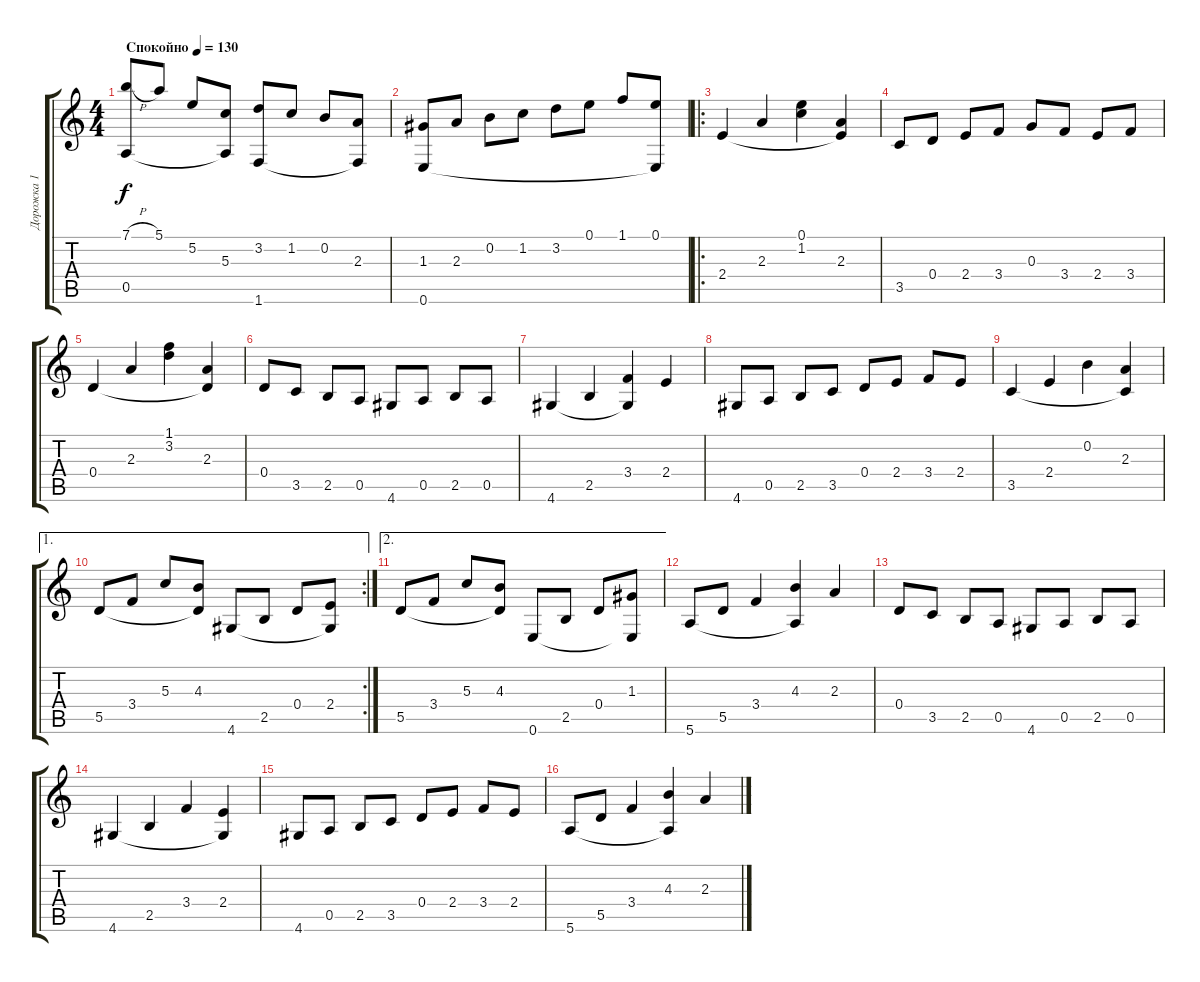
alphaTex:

\track ("Дорожка 1" "Дорожка 1") {instrument acousticguitarnylon}
\staff {score tabs}
\tuning (E4 B3 G3 D3 A2 E2) {hide}
\ts (4 4)
\tempo (130 "Спокойно")
\clef g2
\ks aminor
(7.1{h} 0.5).8{dy f instrument acousticguitarnylon} 5.1.8 5.2.8 (5.3 0.5{t}).8 (3.2 1.6).8 1.2.8 0.2.8 (2.3 1.6{t}).8 |
(1.3 0.6).8 2.3.8 0.2.8 1.2.8 3.2.8 0.1.8 1.1.8 (0.1 0.6{t}).8 |
\ro
2.4.4 2.3.4 (0.1 1.2).4 (2.3 2.4{t}).4 |
3.5.8 0.4.8 2.4.8 3.4.8 0.3.8 3.4.8 2.4.8 3.4.8 |
0.4.4 2.3.4 (1.1 3.2).4 (2.3 0.4{t}).4 |
0.4.8 3.5.8 2.5.8 0.5.8 4.6.8 0.5.8 2.5.8 0.5.8 |
4.6.4 2.5.4 (3.4 4.6{t}).4 2.4.4 |
4.6.8 0.5.8 2.5.8 3.5.8 0.4.8 2.4.8 3.4.8 2.4.8 |
3.5.4 2.4.4 0.2.4 (2.3 3.5{t}).4 |
\ae 1
\rc 2
5.5.8 3.4.8 5.3.8 (4.3 5.5{t}).8 4.6.8 2.5.8 0.4.8 (2.4 4.6{t}).8 |
\ae 2
5.5.8 3.4.8 5.3.8 (4.3 5.5{t}).8 0.6.8 2.5.8 0.4.8 (1.3 0.6{t}).8 |
5.6.8 5.5.8 3.4.4 (4.3 5.6{t}).4 2.3.4 |
0.4.8 3.5.8 2.5.8 0.5.8 4.6.8 0.5.8 2.5.8 0.5.8 |
4.6.4 2.5.4 3.4.4 (2.4 4.6{t}).4 |
4.6.8 0.5.8 2.5.8 3.5.8 0.4.8 2.4.8 3.4.8 2.4.8 |
5.6.8 5.5.8 3.4.4 (4.3 5.6{t}).4 2.3.4
